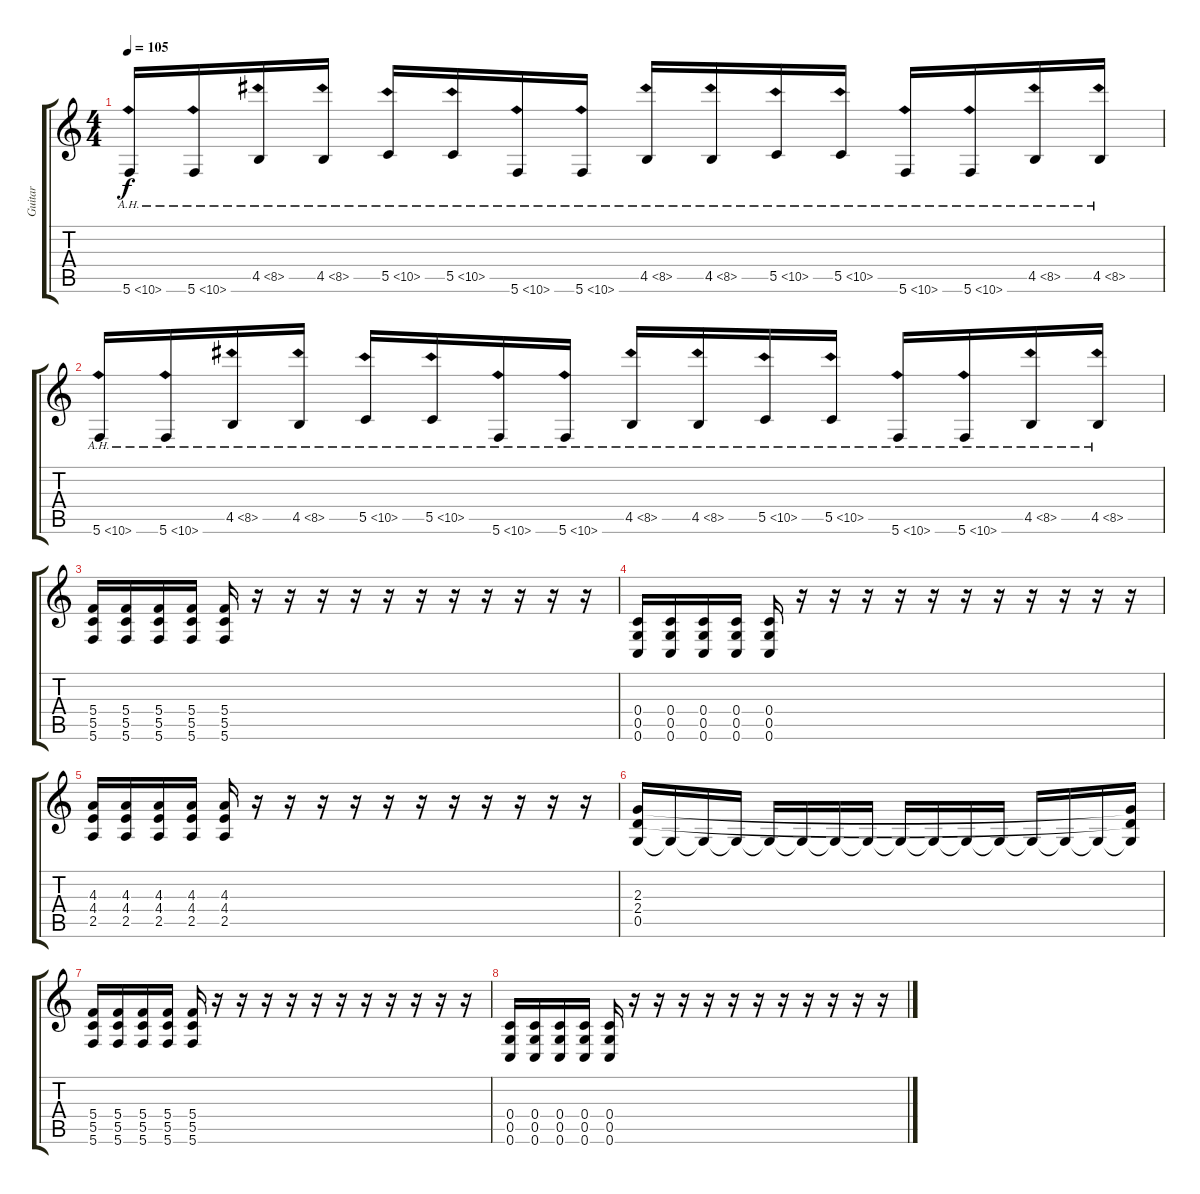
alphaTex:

\track ("Guitar" "Guitar") {instrument distortionguitar}
\staff {score tabs}
\tuning (D4 A3 F3 C3 G2 C2) {hide}
\ts (4 4)
\tempo 105
\clef g2
\ks c
5.6{ah 5}.16{dy f} 5.6{ah 5}.16 4.5{ah 4}.16 4.5{ah 4}.16 5.5{ah 5}.16 5.5{ah 5}.16 5.6{ah 5}.16 5.6{ah 5}.16 4.5{ah 4}.16 4.5{ah 4}.16 5.5{ah 5}.16 5.5{ah 5}.16 5.6{ah 5}.16 5.6{ah 5}.16 4.5{ah 4}.16 4.5{ah 4}.16 |
5.6{ah 5}.16 5.6{ah 5}.16 4.5{ah 4}.16 4.5{ah 4}.16 5.5{ah 5}.16 5.5{ah 5}.16 5.6{ah 5}.16 5.6{ah 5}.16 4.5{ah 4}.16 4.5{ah 4}.16 5.5{ah 5}.16 5.5{ah 5}.16 5.6{ah 5}.16 5.6{ah 5}.16 4.5{ah 4}.16 4.5{ah 4}.16 |
(5.4 5.5 5.6).16 (5.4 5.5 5.6).16 (5.4 5.5 5.6).16 (5.4 5.5 5.6).16 (5.4 5.5 5.6).16 r.16 r.16 r.16 r.16 r.16 r.16 r.16 r.16 r.16 r.16 r.16 |
(0.4 0.5 0.6).16 (0.4 0.5 0.6).16 (0.4 0.5 0.6).16 (0.4 0.5 0.6).16 (0.4 0.5 0.6).16 r.16 r.16 r.16 r.16 r.16 r.16 r.16 r.16 r.16 r.16 r.16 |
(4.3 4.4 2.5).16 (4.3 4.4 2.5).16 (4.3 4.4 2.5).16 (4.3 4.4 2.5).16 (4.3 4.4 2.5).16 r.16 r.16 r.16 r.16 r.16 r.16 r.16 r.16 r.16 r.16 r.16 |
(2.3 2.4 0.5).16 0.5{t}.16 0.5{t}.16 0.5{t}.16 0.5{t}.16 0.5{t}.16 0.5{t}.16 0.5{t}.16 0.5{t}.16 0.5{t}.16 0.5{t}.16 0.5{t}.16 0.5{t}.16 0.5{t}.16 0.5{t}.16 (2.3{t} 2.4{t} 0.5{t}).16 |
(5.4 5.5 5.6).16 (5.4 5.5 5.6).16 (5.4 5.5 5.6).16 (5.4 5.5 5.6).16 (5.4 5.5 5.6).16 r.16 r.16 r.16 r.16 r.16 r.16 r.16 r.16 r.16 r.16 r.16 |
(0.4 0.5 0.6).16 (0.4 0.5 0.6).16 (0.4 0.5 0.6).16 (0.4 0.5 0.6).16 (0.4 0.5 0.6).16 r.16 r.16 r.16 r.16 r.16 r.16 r.16 r.16 r.16 r.16 r.16
